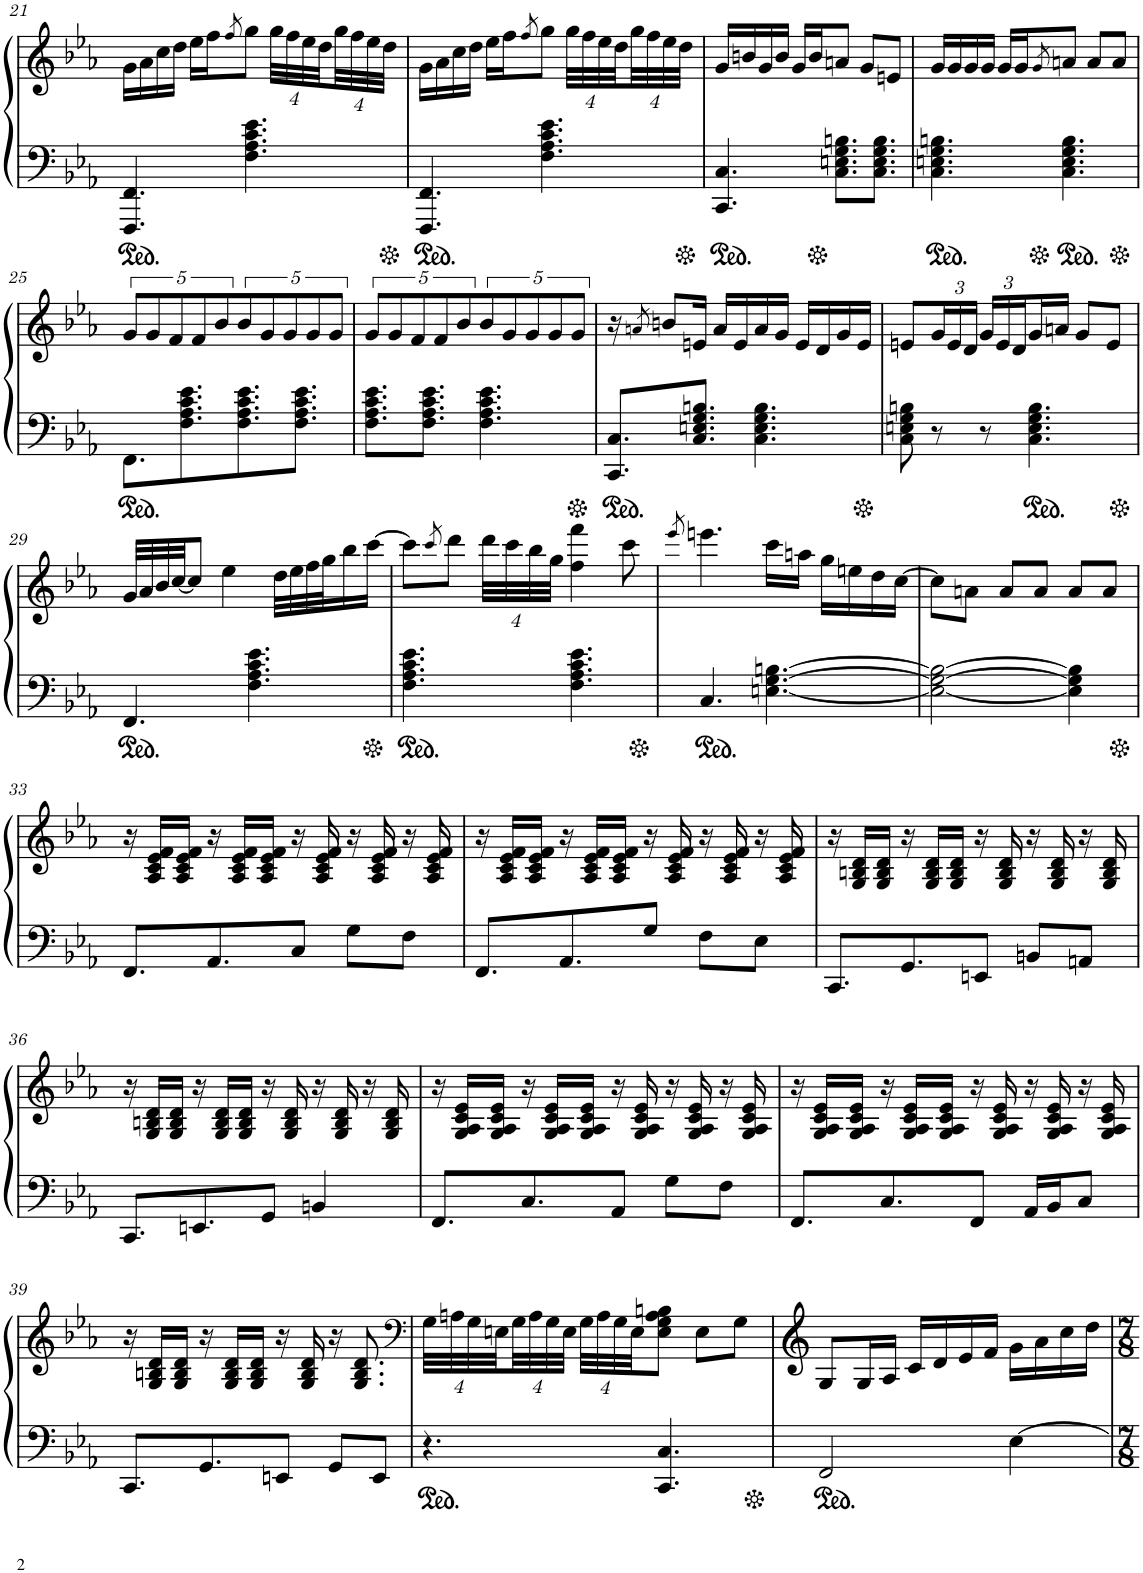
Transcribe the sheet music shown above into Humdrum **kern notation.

**kern	**kern
*part1	*part1
*staff2	*staff1
*I"Piano	*
*I'Pno.	*
!!LO:PB:g=z
*clefF4	*clefG2
*k[b-e-a-]	*k[b-e-a-]
*M3/4	*M3/4
=21	=21
4.FFF/ 4.FF/	16g\LL
.	16a-\
.	16cc\
.	16dd\JJ
.	16ee-\LL
.	16ff\J
.	8qff/
4.F\ 4.A-\ 4.c\ 4.e-\	8gg\J
.	32gg\LLL
.	32ff\
.	32ee-\
.	32dd\
.	32gg\
.	32ff\
.	32ee-\
.	32dd\JJJ
=22	=22
4.FFF/ 4.FF/	16g\LL
.	16a-\
.	16cc\
.	16dd\JJ
.	16ee-\LL
.	16ff\J
.	8qff/
4.F\ 4.A-\ 4.c\ 4.e-\	8gg\J
.	32gg\LLL
.	32ff\
.	32ee-\
.	32dd\
.	32gg\
.	32ff\
.	32ee-\
.	32dd\JJJ
=23	=23
4.CC/ 4.C/	16g/LL
.	16bn/
.	16g/
.	16b/JJ
.	16g/LL
.	16b/J
8.C\ 8.En\ 8.G\ 8.Bn\L	8an/J
.	8g/L
8.C\ 8.E\ 8.G\ 8.B\J	.
.	8en/J
=24	=24
4.C\ 4.En\ 4.G\ 4.Bn\	16g/LL
.	16g/
.	16g/
.	16g/JJ
.	16g/LL
.	16g/J
.	8qg/
4.C\ 4.E\ 4.G\ 4.B\	8an/J
.	8a/L
.	8a/J
!!LO:LB:g=z
=25	=25
8.FF\L	40%3g/L
.	40%3g/
.	40%3f/
8.F\ 8.A-\ 8.c\ 8.e-\	.
.	40%3f/
.	40%3b-/
8.F\ 8.A-\ 8.c\ 8.e-\	40%3b-/
.	40%3g/
.	40%3g/
8.F\ 8.A-\ 8.c\ 8.e-\J	.
.	40%3g/
.	40%3g/J
=26	=26
8.F\ 8.A-\ 8.c\ 8.e-\L	40%3g/L
.	40%3g/
.	40%3f/
8.F\ 8.A-\ 8.c\ 8.e-\J	.
.	40%3f/
.	40%3b-/
4.F\ 4.A-\ 4.c\ 4.e-\	40%3b-/
.	40%3g/
.	40%3g/
.	40%3g/
.	40%3g/J
=27	=27
8.CC/ 8.C/L	16r
.	8qan/
.	8bn/L
8.C/ 8.En/ 8.G/ 8.Bn/J	16en/Jk
.	16a/LL
.	16e/
4.C\ 4.E\ 4.G\ 4.B\	16a/
.	16g/JJ
.	16e/LL
.	16d/
.	16g/
.	16e/JJ
=28	=28
8C\ 8En\ 8G\ 8Bn\	8en/L
*	*Xbrackettup
8r	24g/L
.	24e/
.	24d/JJ
8r	24g/LL
.	24e/
.	24d/
4.C\ 4.E\ 4.G\ 4.B\	16g/
.	16an/JJ
.	8g/L
.	8e/J
!!LO:LB:g=z
=29	=29
4.FF/	32g/LLL
.	32a-/
.	32b-/
.	[32cc/JJ
.	8cc/J]
.	4ee-\
4.F\ 4.A-\ 4.c\ 4.e-\	.
.	32dd\LLL
.	32ee-\
.	32ff\
.	32gg\J
.	16bb-\
.	[16ccc\JJ
=30	=30
4.F\ 4.A-\ 4.c\ 4.e-\	8ccc\L]
.	8qccc/
.	8ddd\J
.	32ddd\LLL
.	32ccc\
.	32bb-\
.	32gg\JJJ
4.F\ 4.A-\ 4.c\ 4.e-\	4ff\ 4fff\
.	8ccc\
=31	=31
.	8qeee-/
4.C/	4.eeen\
[4.En\ [4.G\ [4.Bn\	16ccc\LL
.	16aan\JJ
.	16gg\LL
.	16een\
.	16dd\
.	[16cc\JJ
=32	=32
2E\_ 2G\_ 2B\_	8cc\L]
.	8an\J
.	8a/L
.	8a/J
4E\] 4G\] 4B\]	8a/L
.	8a/J
!!LO:LB:g=z
=33	=33
8.FF/L	16r
.	16A-/ 16c/ 16e-/ 16f/LL
.	16A-/ 16c/ 16e-/ 16f/JJ
8.AA-/	16r
.	16A-/ 16c/ 16e-/ 16f/LL
.	16A-/ 16c/ 16e-/ 16f/JJ
8C/J	16r
.	16A-/ 16c/ 16e-/ 16f/
8G\L	16r
.	16A-/ 16c/ 16e-/ 16f/
8F\J	16r
.	16A-/ 16c/ 16e-/ 16f/
=34	=34
8.FF/L	16r
.	16A-/ 16c/ 16e-/ 16f/LL
.	16A-/ 16c/ 16e-/ 16f/JJ
8.AA-/	16r
.	16A-/ 16c/ 16e-/ 16f/LL
.	16A-/ 16c/ 16e-/ 16f/JJ
8G/J	16r
.	16A-/ 16c/ 16e-/ 16f/
8F\L	16r
.	16A-/ 16c/ 16e-/ 16f/
8E-\J	16r
.	16A-/ 16c/ 16e-/ 16f/
=35	=35
8.CC/L	16r
.	16G/ 16Bn/ 16d/LL
.	16G/ 16B/ 16d/JJ
8.GG/	16r
.	16G/ 16B/ 16d/LL
.	16G/ 16B/ 16d/JJ
8EEn/J	16r
.	16G/ 16B/ 16d/
8BBn/L	16r
.	16G/ 16B/ 16d/
8AAn/J	16r
.	16G/ 16B/ 16d/
!!LO:LB:g=z
=36	=36
8.CC/L	16r
.	16G/ 16Bn/ 16d/LL
.	16G/ 16B/ 16d/JJ
8.EEn/	16r
.	16G/ 16B/ 16d/LL
.	16G/ 16B/ 16d/JJ
8GG/J	16r
.	16G/ 16B/ 16d/
4BBn/	16r
.	16G/ 16B/ 16d/
.	16r
.	16G/ 16B/ 16d/
=37	=37
8.FF/L	16r
.	16G/ 16A-/ 16c/ 16e-/LL
.	16G/ 16A-/ 16c/ 16e-/JJ
8.C/	16r
.	16G/ 16A-/ 16c/ 16e-/LL
.	16G/ 16A-/ 16c/ 16e-/JJ
8AA-/J	16r
.	16G/ 16A-/ 16c/ 16e-/
8G\L	16r
.	16G/ 16A-/ 16c/ 16e-/
8F\J	16r
.	16G/ 16A-/ 16c/ 16e-/
=38	=38
8.FF/L	16r
.	16G/ 16A-/ 16c/ 16e-/LL
.	16G/ 16A-/ 16c/ 16e-/JJ
8.C/	16r
.	16G/ 16A-/ 16c/ 16e-/LL
.	16G/ 16A-/ 16c/ 16e-/JJ
8FF/J	16r
.	16G/ 16A-/ 16c/ 16e-/
16AA-/LL	16r
16BB-/J	16G/ 16A-/ 16c/ 16e-/
8C/J	16r
.	16G/ 16A-/ 16c/ 16e-/
!!LO:LB:g=z
=39	=39
8.CC/L	16r
.	16G/ 16Bn/ 16d/LL
.	16G/ 16B/ 16d/JJ
8.GG/	16r
.	16G/ 16B/ 16d/LL
.	16G/ 16B/ 16d/JJ
8EEn/J	16r
.	16G/ 16B/ 16d/
8GG/L	16r
.	8.G/ 8.B/ 8.d/
8EE/J	.
=40	=40
*	*clefF4
4.r	32G\LLL
.	32An\
.	32G\
.	32En\
.	32G\
.	32A\
.	32G\
.	32E\JJJ
.	32G\LLL
.	32A\
.	32G\
.	32E\JJ
4.CC/ 4.C/	8E\ 8G\ 8A\ 8Bn\J
.	8E\L
.	8G\J
=41	=41
2FF/	8G/L
.	16G/L
.	16A-/JJ
.	16c/LL
.	16d/
.	16e-/
.	16f/JJ
[4E-\	16g\LL
.	16a-\
.	16cc\
.	16dd\JJ
=	=
*-	*-
